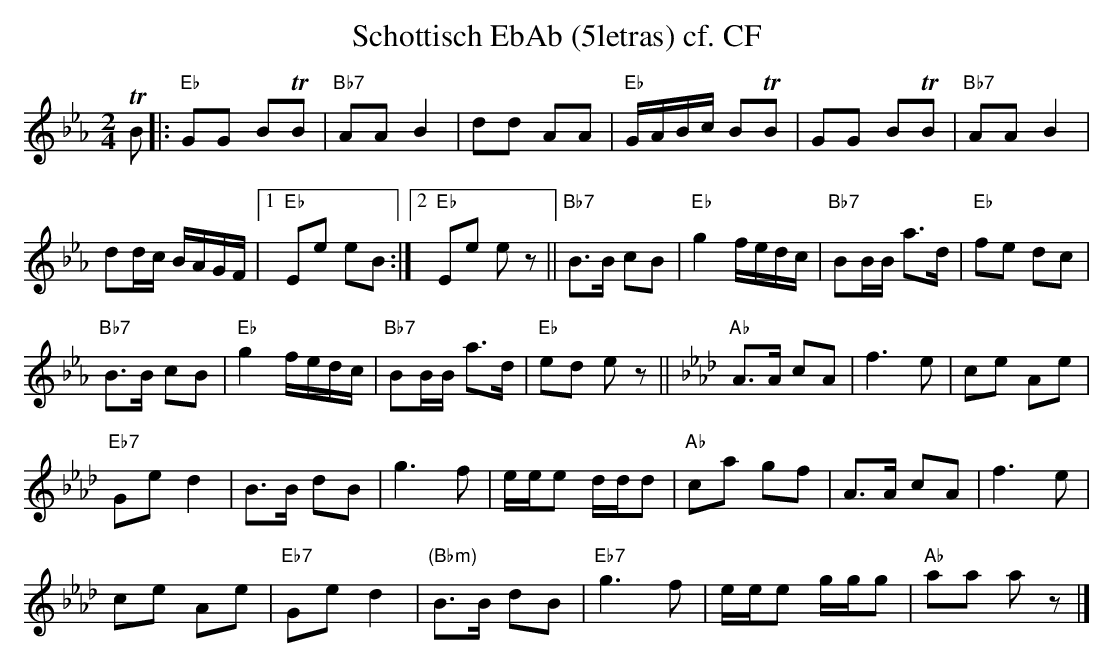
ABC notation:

X:1
T:Schottisch EbAb (5letras) cf. CF
M:2/4
L:1/16
K:Ebmaj%%MIDI gchordon
TB2 |: "Eb"G2G2 B2TB2 | "Bb7"A2A2B4 | d2d2 A2A2 | "Eb"GABc B2TB2 | G2G2 B2TB2 | "Bb7"A2A2B4 |
d2dc BAGF |1 "Eb"E2e2 e2B2 :|2 "Eb"E2e2 e2z2 || "Bb7"B3B c2B2 | "Eb"g4 fedc | "Bb7"B2BB a3d | "Eb"f2e2 d2c2 |
"Bb7"B3B c2B2 | "Eb"g4 fedc | "Bb7"B2BB a3d | "Eb"e2d2 e2z2 || [K:Abmaj] "Ab"A3A c2A2 | f6e2 | c2e2 A2e2 |
"Eb7"G2e2d4 | B3B d2B2 | g6f2 | eee2 ddd2 | "Ab"c2a2 g2f2 | A3A c2A2 | f6e2 |
c2e2 A2e2 | "Eb7"G2e2 d4 | "(Bbm)"B3B d2B2 | "Eb7"g6f2 | eee2 ggg2 | "Ab"a2a2 a2z2 |]
